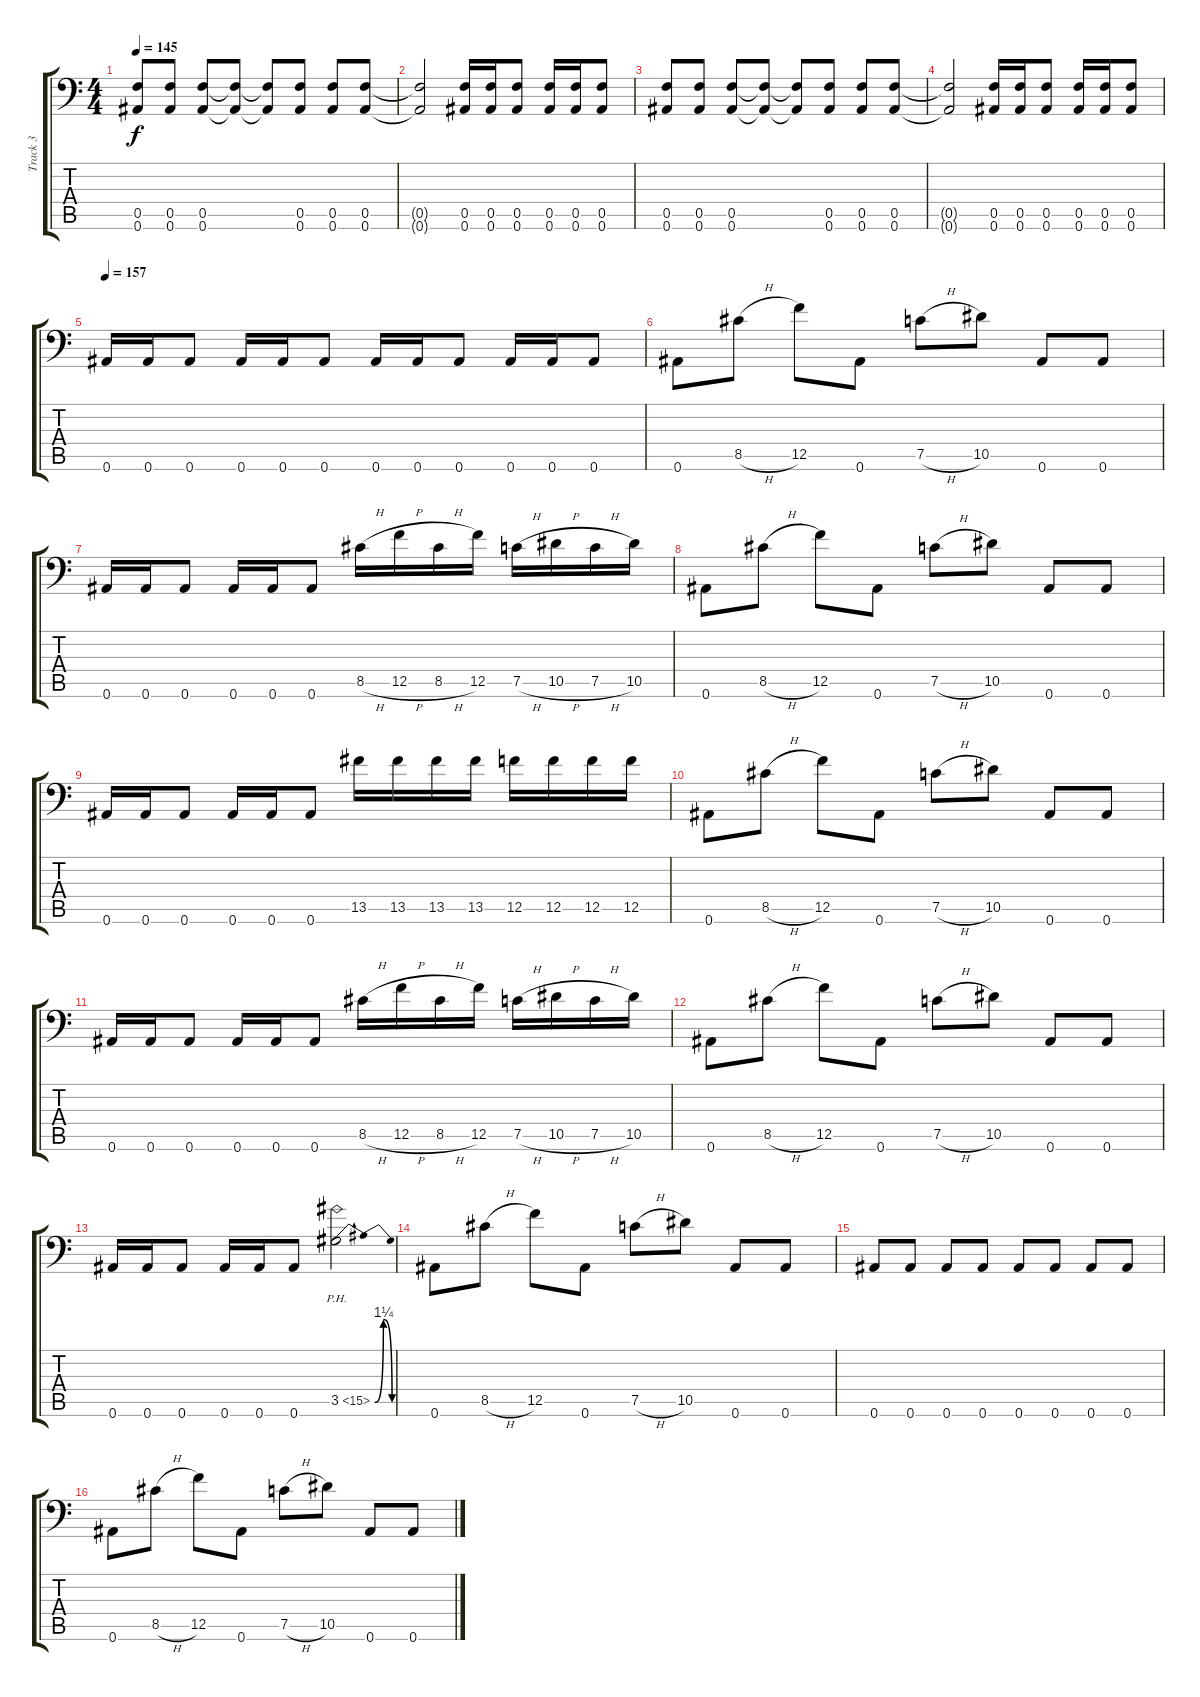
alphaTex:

\track ("Track 3" "Track 3") {instrument distortionguitar}
\staff {score tabs}
\tuning (C4 G3 Eb3 Bb2 F2 Bb1) {hide}
\ts (4 4)
\tempo 145
\clef f4
\ks c
(0.5 0.6).8{dy f} (0.5 0.6).8 (0.5 0.6).8 (0.5{t} 0.6{t}).8 (0.5{t} 0.6{t}).8 (0.5 0.6).8 (0.5 0.6).8 (0.5 0.6).8 |
(0.5{t} 0.6{t}).2 (0.5 0.6).16 (0.5 0.6).16 (0.5 0.6).8 (0.5 0.6).16 (0.5 0.6).16 (0.5 0.6).8 |
(0.5 0.6).8 (0.5 0.6).8 (0.5 0.6).8 (0.5{t} 0.6{t}).8 (0.5{t} 0.6{t}).8 (0.5 0.6).8 (0.5 0.6).8 (0.5 0.6).8 |
(0.5{t} 0.6{t}).2 (0.5 0.6).16 (0.5 0.6).16 (0.5 0.6).8 (0.5 0.6).16 (0.5 0.6).16 (0.5 0.6).8 |
\tempo 157
0.6.16 0.6.16 0.6.8 0.6.16 0.6.16 0.6.8 0.6.16 0.6.16 0.6.8 0.6.16 0.6.16 0.6.8 |
0.6.8 8.5{h}.8 12.5.8 0.6.8 7.5{h}.8 10.5.8 0.6.8 0.6.8 |
0.6.16 0.6.16 0.6.8 0.6.16 0.6.16 0.6.8 8.5{h}.16 12.5{h}.16 8.5{h}.16 12.5.16 7.5{h}.16 10.5{h}.16 7.5{h}.16 10.5.16 |
0.6.8 8.5{h}.8 12.5.8 0.6.8 7.5{h}.8 10.5.8 0.6.8 0.6.8 |
0.6.16 0.6.16 0.6.8 0.6.16 0.6.16 0.6.8 13.5.16 13.5.16 13.5.16 13.5.16 12.5.16 12.5.16 12.5.16 12.5.16 |
0.6.8 8.5{h}.8 12.5.8 0.6.8 7.5{h}.8 10.5.8 0.6.8 0.6.8 |
0.6.16 0.6.16 0.6.8 0.6.16 0.6.16 0.6.8 8.5{h}.16 12.5{h}.16 8.5{h}.16 12.5.16 7.5{h}.16 10.5{h}.16 7.5{h}.16 10.5.16 |
0.6.8 8.5{h}.8 12.5.8 0.6.8 7.5{h}.8 10.5.8 0.6.8 0.6.8 |
0.6.16 0.6.16 0.6.8 0.6.16 0.6.16 0.6.8 3.5{be (bendrelease 0 0 5 5 5 5 60 0) ph 12}.2 |
0.6.8 8.5{h}.8 12.5.8 0.6.8 7.5{h}.8 10.5.8 0.6.8 0.6.8 |
0.6.8 0.6.8 0.6.8 0.6.8 0.6.8 0.6.8 0.6.8 0.6.8 |
0.6.8 8.5{h}.8 12.5.8 0.6.8 7.5{h}.8 10.5.8 0.6.8 0.6.8
